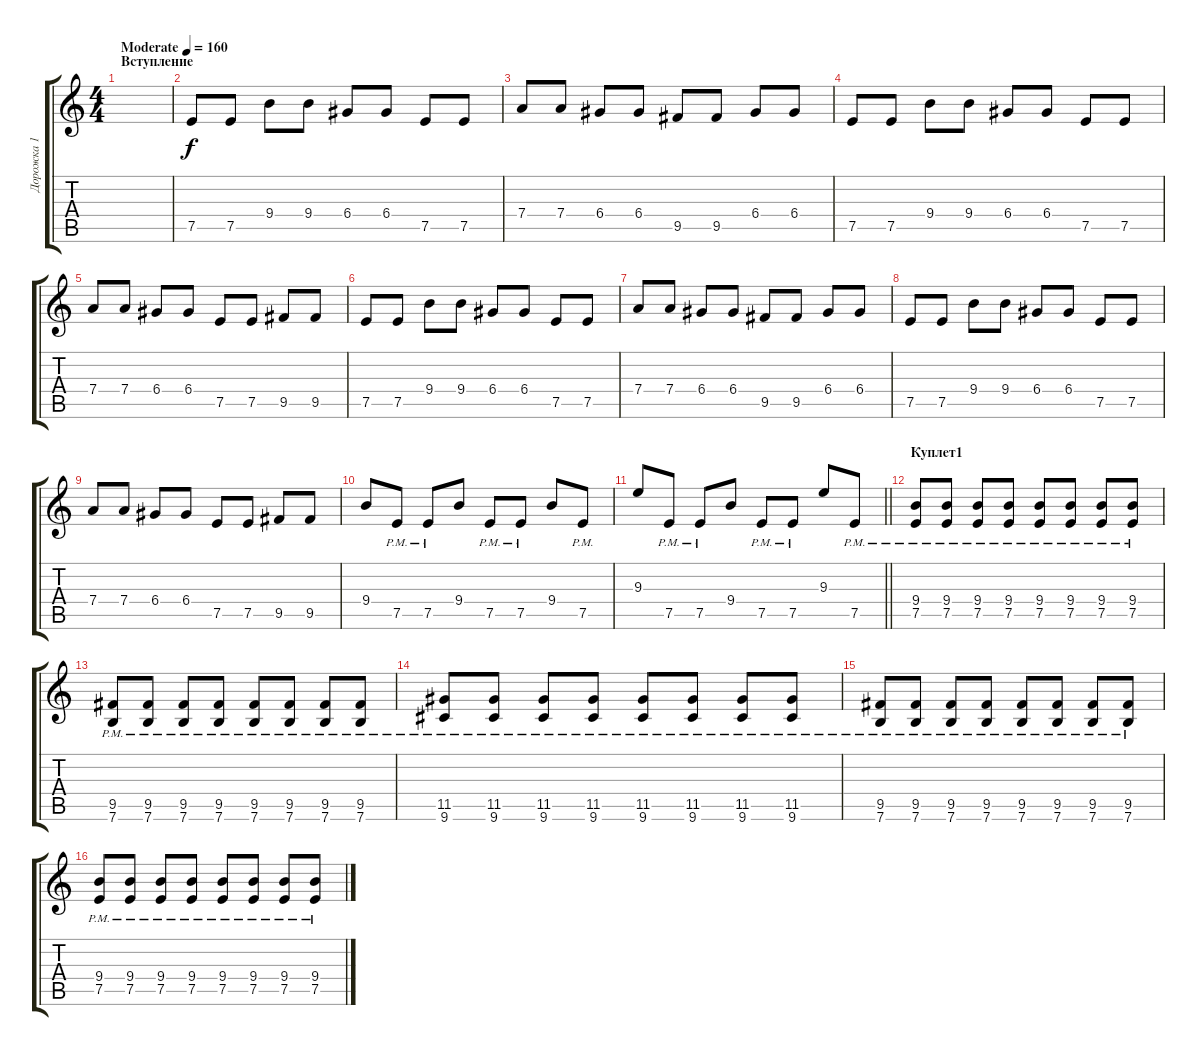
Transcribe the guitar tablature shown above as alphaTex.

\track ("Дорожка 1" "Дорожка 1") {instrument distortionguitar}
\staff {score tabs}
\tuning (E4 B3 G3 D3 A2 E2) {hide}
\ts (4 4)
\section ("" "Вступление")
\tempo (160 "Moderate")
\clef g2
\ks c
|
7.5.8 7.5.8 9.4.8 9.4.8 6.4.8 6.4.8 7.5.8 7.5.8 |
7.4.8 7.4.8 6.4.8 6.4.8 9.5.8 9.5.8 6.4.8 6.4.8 |
7.5.8 7.5.8 9.4.8 9.4.8 6.4.8 6.4.8 7.5.8 7.5.8 |
7.4.8 7.4.8 6.4.8 6.4.8 7.5.8 7.5.8 9.5.8 9.5.8 |
7.5.8 7.5.8 9.4.8 9.4.8 6.4.8 6.4.8 7.5.8 7.5.8 |
7.4.8 7.4.8 6.4.8 6.4.8 9.5.8 9.5.8 6.4.8 6.4.8 |
7.5.8 7.5.8 9.4.8 9.4.8 6.4.8 6.4.8 7.5.8 7.5.8 |
7.4.8 7.4.8 6.4.8 6.4.8 7.5.8 7.5.8 9.5.8 9.5.8 |
9.4.8 7.5{pm}.8 7.5{pm}.8 9.4.8 7.5{pm}.8 7.5{pm}.8 9.4.8 7.5{pm}.8 |
\barLineRight lightlight
9.3.8 7.5{pm}.8 7.5{pm}.8 9.4.8 7.5{pm}.8 7.5{pm}.8 9.3.8 7.5{pm}.8 |
\section ("" "Куплет1")
(9.4{pm} 7.5{pm}).8 (9.4{pm} 7.5{pm}).8 (9.4{pm} 7.5{pm}).8 (9.4{pm} 7.5{pm}).8 (9.4{pm} 7.5{pm}).8 (9.4{pm} 7.5{pm}).8 (9.4{pm} 7.5{pm}).8 (9.4{pm} 7.5{pm}).8 |
(9.5{pm} 7.6{pm}).8 (9.5{pm} 7.6{pm}).8 (9.5{pm} 7.6{pm}).8 (9.5{pm} 7.6{pm}).8 (9.5{pm} 7.6{pm}).8 (9.5{pm} 7.6{pm}).8 (9.5{pm} 7.6{pm}).8 (9.5{pm} 7.6{pm}).8 |
(11.5{pm} 9.6{pm}).8 (11.5{pm} 9.6{pm}).8 (11.5{pm} 9.6{pm}).8 (11.5{pm} 9.6{pm}).8 (11.5{pm} 9.6{pm}).8 (11.5{pm} 9.6{pm}).8 (11.5{pm} 9.6{pm}).8 (11.5{pm} 9.6{pm}).8 |
(9.5{pm} 7.6{pm}).8 (9.5{pm} 7.6{pm}).8 (9.5{pm} 7.6{pm}).8 (9.5{pm} 7.6{pm}).8 (9.5{pm} 7.6{pm}).8 (9.5{pm} 7.6{pm}).8 (9.5{pm} 7.6{pm}).8 (9.5{pm} 7.6{pm}).8 |
(9.4{pm} 7.5{pm}).8 (9.4{pm} 7.5{pm}).8 (9.4{pm} 7.5{pm}).8 (9.4{pm} 7.5{pm}).8 (9.4{pm} 7.5{pm}).8 (9.4{pm} 7.5{pm}).8 (9.4{pm} 7.5{pm}).8 (9.4{pm} 7.5{pm}).8
